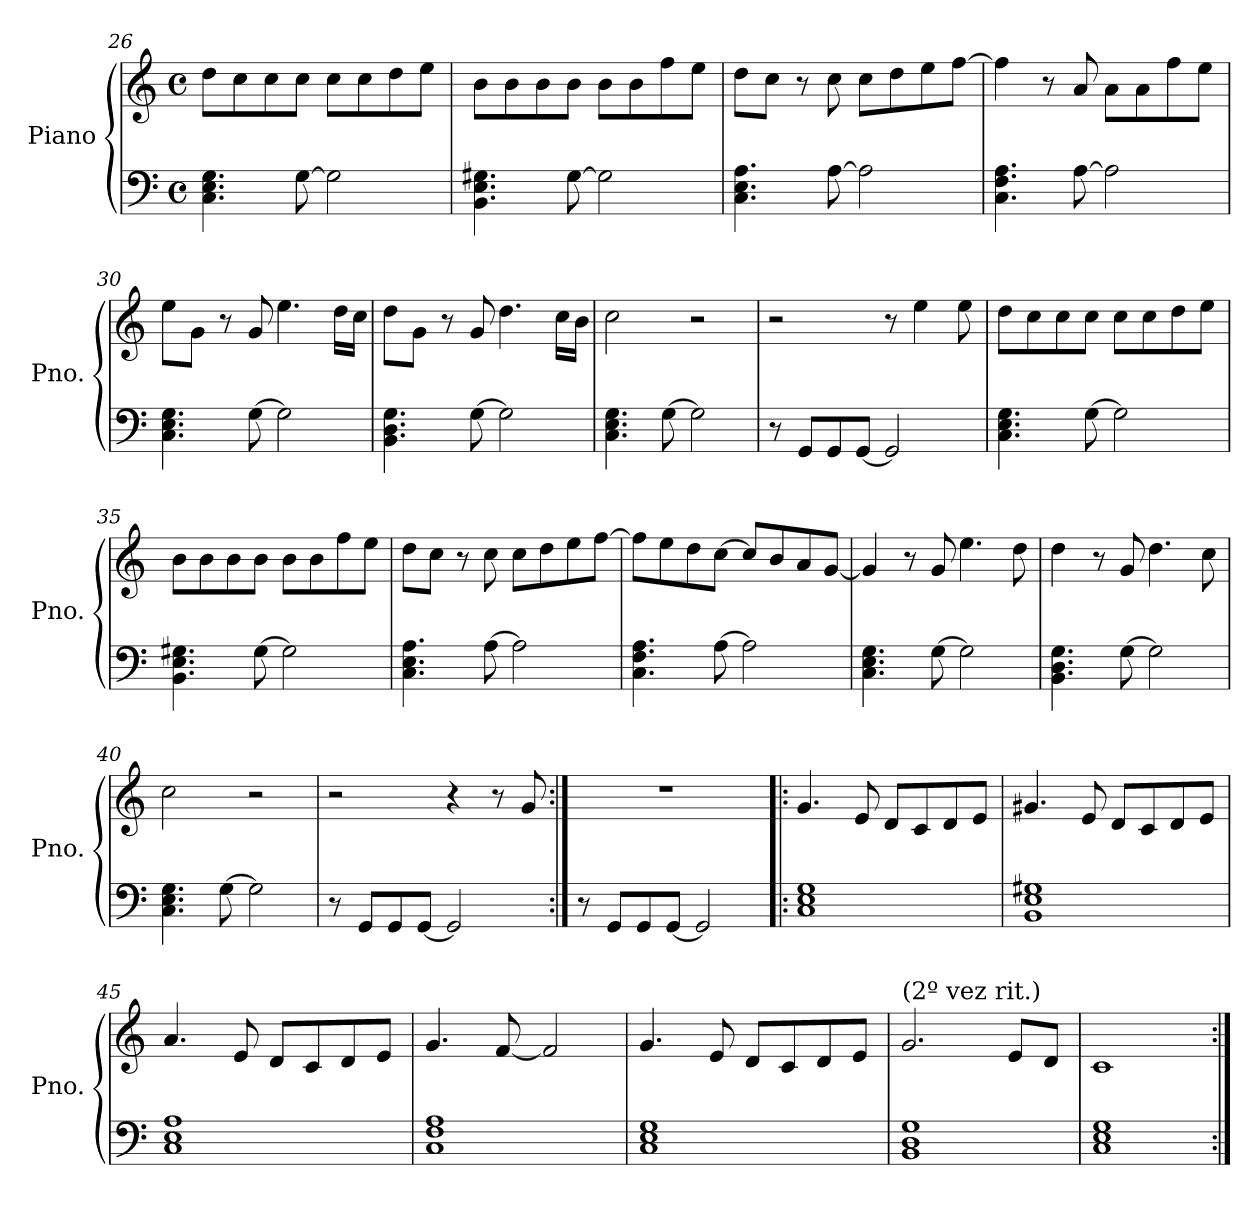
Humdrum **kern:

**kern	**kern
*part1	*part1
*staff2	*staff1
*I"Piano	*
*I'Pno.	*
!!LO:LB:g=z
*clefF4	*clefG2
*k[]	*k[]
*M4/4	*M4/4
*met(c)	*met(c)
=26	=26
4.C\ 4.E\ 4.G\	8dd\L
.	8cc\
.	8cc\
[8G\	8cc\J
2G\]	8cc\L
.	8cc\
.	8dd\
.	8ee\J
=27	=27
4.BB\ 4.E\ 4.G#X\	8b\L
.	8b\
.	8b\
[8G#\	8b\J
2G#\]	8b\L
.	8b\
.	8ff\
.	8ee\J
=28	=28
4.C\ 4.E\ 4.A\	8dd\L
.	8cc\J
.	8r
[8A\	8cc\
2A\]	8cc\L
.	8dd\
.	8ee\
.	[8ff\J
=29	=29
4.C\ 4.F\ 4.A\	4ff\]
.	8r
[8A\	8a/
2A\]	8a\L
.	8a\
.	8ff\
.	8ee\J
=30	=30
4.C\ 4.E\ 4.G\	8ee\L
.	8g\J
.	8r
[8G\	8g/
2G\]	4.ee\
.	16dd\LL
.	16cc\JJ
!!LO:PB:g=z
=31	=31
4.BB\ 4.D\ 4.G\	8dd\L
.	8g\J
.	8r
[8G\	8g/
2G\]	4.dd\
.	16cc\LL
.	16b\JJ
=32	=32
4.C\ 4.E\ 4.G\	2cc\
[8G\	.
2G\]	2r
=33	=33
8r	2r
8GG/L	.
8GG/	.
[8GG/J	.
2GG/]	8r
.	4ee\
.	8ee\
=34	=34
4.C\ 4.E\ 4.G\	8dd\L
.	8cc\
.	8cc\
[8G\	8cc\J
2G\]	8cc\L
.	8cc\
.	8dd\
.	8ee\J
=35	=35
4.BB\ 4.E\ 4.G#X\	8b\L
.	8b\
.	8b\
[8G#\	8b\J
2G#\]	8b\L
.	8b\
.	8ff\
.	8ee\J
!!LO:LB:g=z
=36	=36
4.C\ 4.E\ 4.A\	8dd\L
.	8cc\J
.	8r
[8A\	8cc\
2A\]	8cc\L
.	8dd\
.	8ee\
.	[8ff\J
=37	=37
4.C\ 4.F\ 4.A\	8ff\L]
.	8ee\
.	8dd\
[8A\	[8cc\J
2A\]	8cc/L]
.	8b/
.	8a/
.	[8g/J
=38	=38
4.C\ 4.E\ 4.G\	4g/]
.	8r
[8G\	8g/
2G\]	4.ee\
.	8dd\
=39	=39
4.BB\ 4.D\ 4.G\	4dd\
.	8r
[8G\	8g/
2G\]	4.dd\
.	8cc\
=40	=40
4.C\ 4.E\ 4.G\	2cc\
[8G\	.
2G\]	2r
!!LO:LB:g=z
=41	=41
8r	2r
8GG/L	.
8GG/	.
[8GG/J	.
2GG/]	4r
.	8r
.	8g/
=42:|!	=42:|!
8r	1r
8GG/L	.
8GG/	.
[8GG/J	.
2GG/]	.
=43!|:	=43!|:
1C 1E 1G	4.g/
.	8e/
.	8d/L
.	8c/
.	8d/
.	8e/J
=44	=44
1BB 1E 1G#X	4.g#X/
.	8e/
.	8d/L
.	8c/
.	8d/
.	8e/J
=45	=45
1C 1E 1A	4.a/
.	8e/
.	8d/L
.	8c/
.	8d/
.	8e/J
!!LO:LB:g=z
=46	=46
1C 1F 1A	4.g/
.	[8f/
.	2f/]
=47	=47
1C 1E 1G	4.g/
.	8e/
.	8d/L
.	8c/
.	8d/
.	8e/J
=48	=48
!	!LO:TX:a:t=(2º vez rit.)
1BB 1D 1G	2.g/
.	8e/L
.	8d/J
=49	=49
1C 1E 1G	1c
=:|!	=:|!
*-	*-
